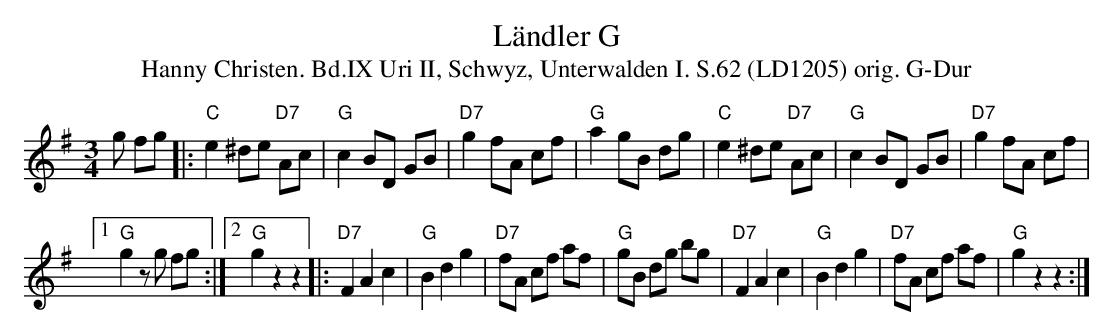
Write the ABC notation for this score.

X:1
T: L\"andler G
T:Hanny Christen. Bd.IX Uri II, Schwyz, Unterwalden I. S.62 (LD1205) orig. G-Dur
M:3/4
L:1/8
K:G %%MIDI gchordon
g fg |: "C"e2 ^de "D7"Ac | "G"c2 BD GB | "D7"g2 fA cf | "G"a2gB dg | "C"e2 ^de "D7"Ac | "G"c2 BD GB | "D7"g2 fA cf |1
"G"g2 zg fg :|2 "G"g2 z2z2 |: "D7"F2A2c2 | "G"B2d2g2 | "D7"fA cf af | "G"gB dg bg | "D7"F2A2c2 | "G"B2d2g2 | "D7"fA cf af | "G"g2z2z2 :|
